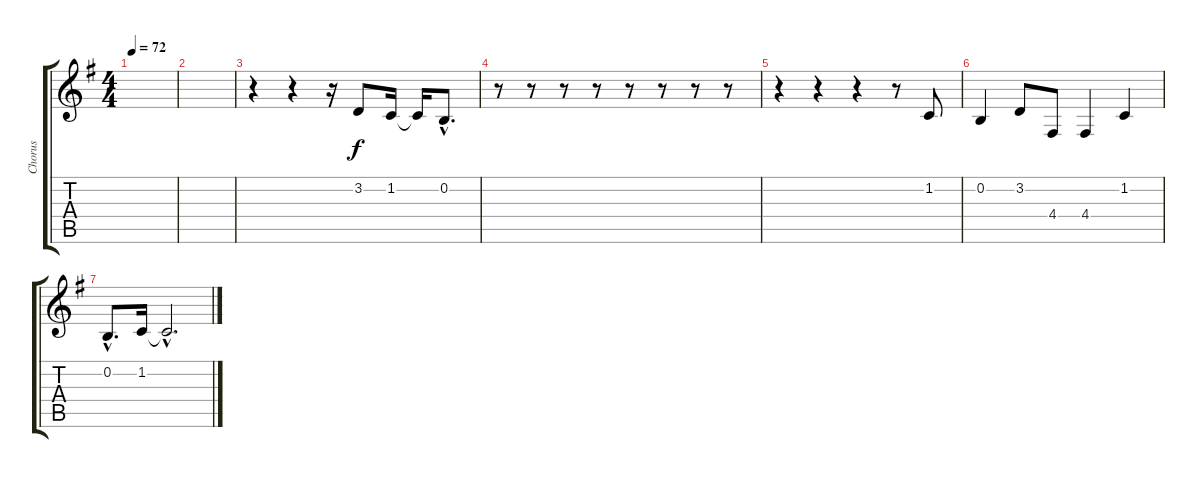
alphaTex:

\track ("Chorus" "Chorus") {instrument lead6voice}
\staff {score tabs}
\tuning (E4 B3 G3 D3 A2 E2) {hide}
\ts (4 4)
\tempo 72
\clef g2
\ks g
|
|
r.4 r.4 r.16 3.2.8 1.2.16 1.2{t}.16 0.2{hac}.8{d} |
r.8 r.8 r.8 r.8 r.8 r.8 r.8 r.8 |
r.4 r.4 r.4 r.8 1.2.8 |
0.2.4 3.2.8 4.4.8 4.4.4 1.2.4 |
0.2{hac}.8{d} 1.2.16 1.2{hac t}.2{d}
